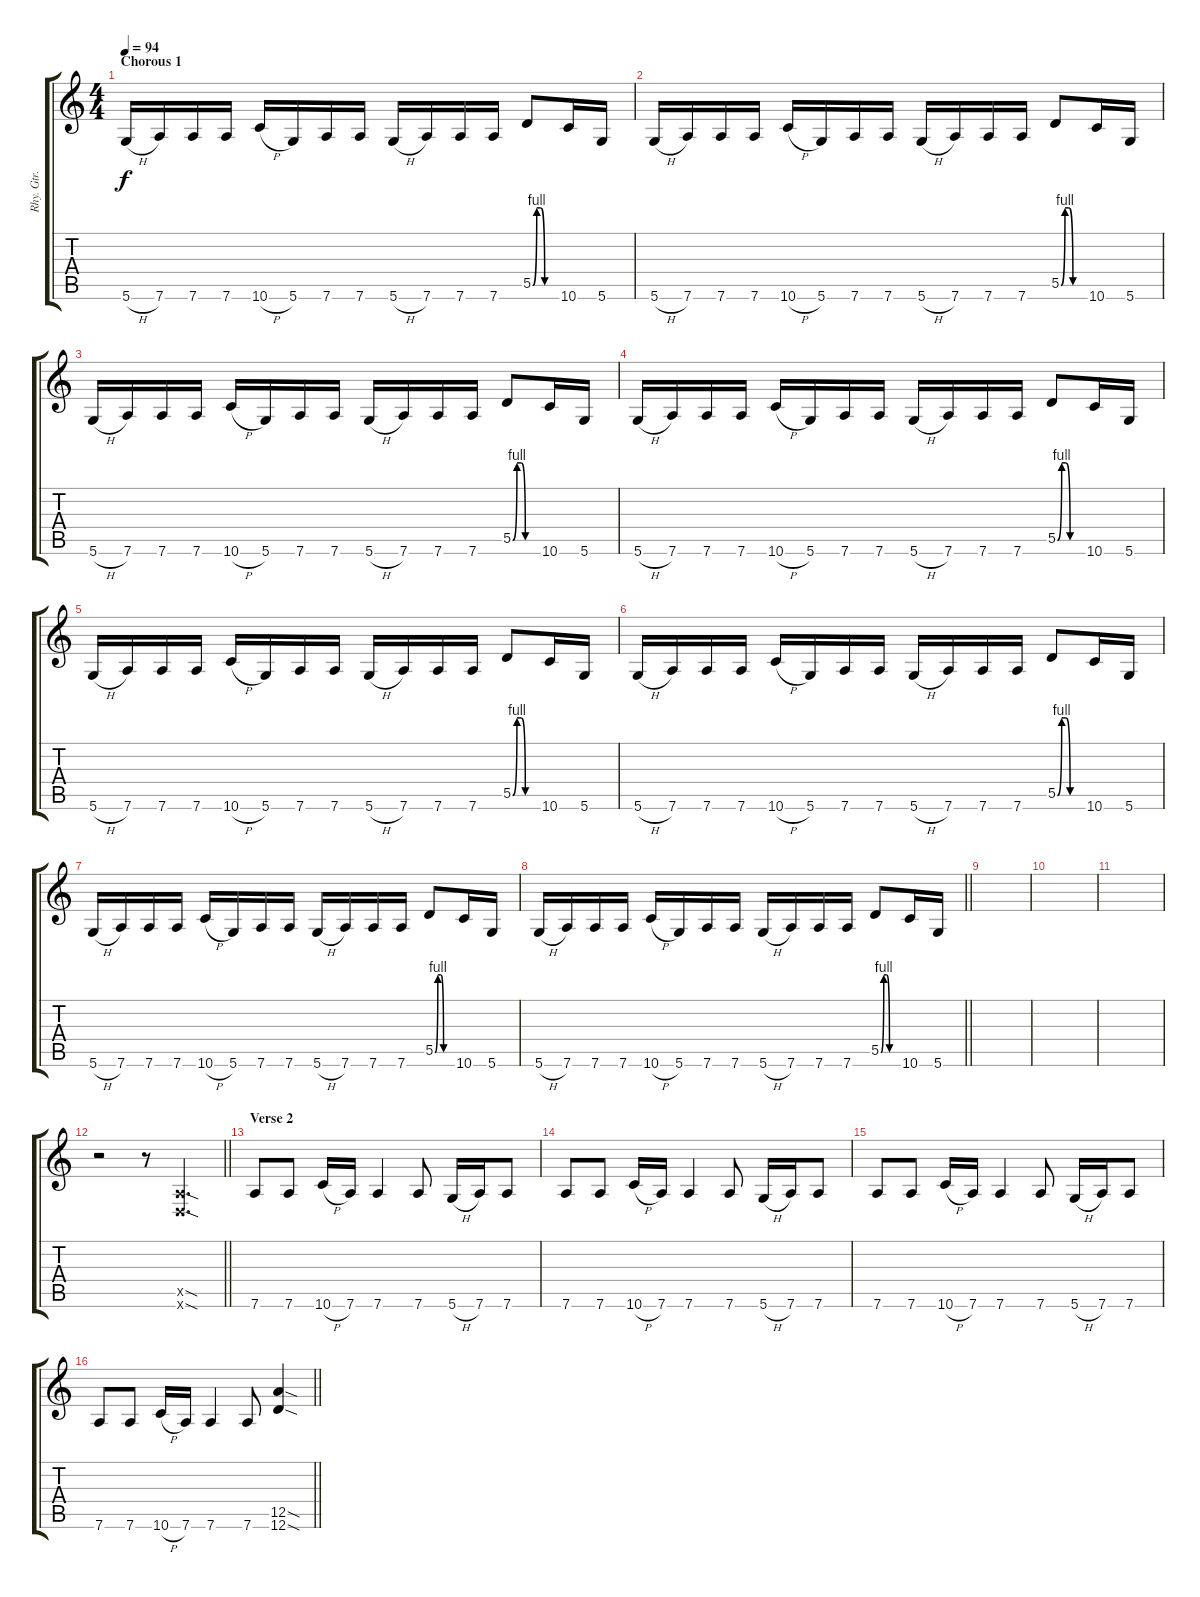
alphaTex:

\track ("Rhy. Gtr. 1" "Rhy. Gtr. ") {instrument distortionguitar}
\staff {score tabs}
\tuning (E4 B3 G3 D3 A2 D2) {hide}
\ts (4 4)
\section ("" "Chorous 1")
\tempo 94
\clef g2
\ks c
5.6{h}.16{dy f volume 10} 7.6.16 7.6.16 7.6.16 10.6{h}.16 5.6.16 7.6.16 7.6.16 5.6{h}.16 7.6.16 7.6.16 7.6.16 5.5{be (custom 0 0 10 4 20 4 30 0 60 0)}.8 10.6.16 5.6.16 |
5.6{h}.16 7.6.16 7.6.16 7.6.16 10.6{h}.16 5.6.16 7.6.16 7.6.16 5.6{h}.16 7.6.16 7.6.16 7.6.16 5.5{be (custom 0 0 10 4 20 4 30 0 60 0)}.8 10.6.16 5.6.16 |
5.6{h}.16 7.6.16 7.6.16 7.6.16 10.6{h}.16 5.6.16 7.6.16 7.6.16 5.6{h}.16 7.6.16 7.6.16 7.6.16 5.5{be (custom 0 0 10 4 20 4 30 0 60 0)}.8 10.6.16 5.6.16 |
5.6{h}.16 7.6.16 7.6.16 7.6.16 10.6{h}.16 5.6.16 7.6.16 7.6.16 5.6{h}.16 7.6.16 7.6.16 7.6.16 5.5{be (custom 0 0 10 4 20 4 30 0 60 0)}.8 10.6.16 5.6.16 |
5.6{h}.16 7.6.16 7.6.16 7.6.16 10.6{h}.16 5.6.16 7.6.16 7.6.16 5.6{h}.16 7.6.16 7.6.16 7.6.16 5.5{be (custom 0 0 10 4 20 4 30 0 60 0)}.8 10.6.16 5.6.16 |
5.6{h}.16 7.6.16 7.6.16 7.6.16 10.6{h}.16 5.6.16 7.6.16 7.6.16 5.6{h}.16 7.6.16 7.6.16 7.6.16 5.5{be (custom 0 0 10 4 20 4 30 0 60 0)}.8 10.6.16 5.6.16 |
5.6{h}.16 7.6.16 7.6.16 7.6.16 10.6{h}.16 5.6.16 7.6.16 7.6.16 5.6{h}.16 7.6.16 7.6.16 7.6.16 5.5{be (custom 0 0 10 4 20 4 30 0 60 0)}.8 10.6.16 5.6.16 |
\barLineRight lightlight
5.6{h}.16 7.6.16 7.6.16 7.6.16 10.6{h}.16 5.6.16 7.6.16 7.6.16 5.6{h}.16 7.6.16 7.6.16 7.6.16 5.5{be (custom 0 0 10 4 20 4 30 0 60 0)}.8 10.6.16 5.6.16 |
\section ("" "")
|
|
|
\barLineRight lightlight
r.2 r.8 (0.5{sod x} 0.6{sod x}).4{d} |
\section ("" "Verse 2")
7.6.8{volume 6} 7.6.8 10.6{h}.16 7.6.16 7.6.4 7.6.8 5.6{h}.16 7.6.16 7.6.8 |
7.6.8 7.6.8 10.6{h}.16 7.6.16 7.6.4 7.6.8 5.6{h}.16 7.6.16 7.6.8 |
7.6.8 7.6.8 10.6{h}.16 7.6.16 7.6.4 7.6.8 5.6{h}.16 7.6.16 7.6.8 |
\barLineRight lightlight
7.6.8 7.6.8 10.6{h}.16 7.6.16 7.6.4 7.6.8 (12.5{sod} 12.6{sod}).4
